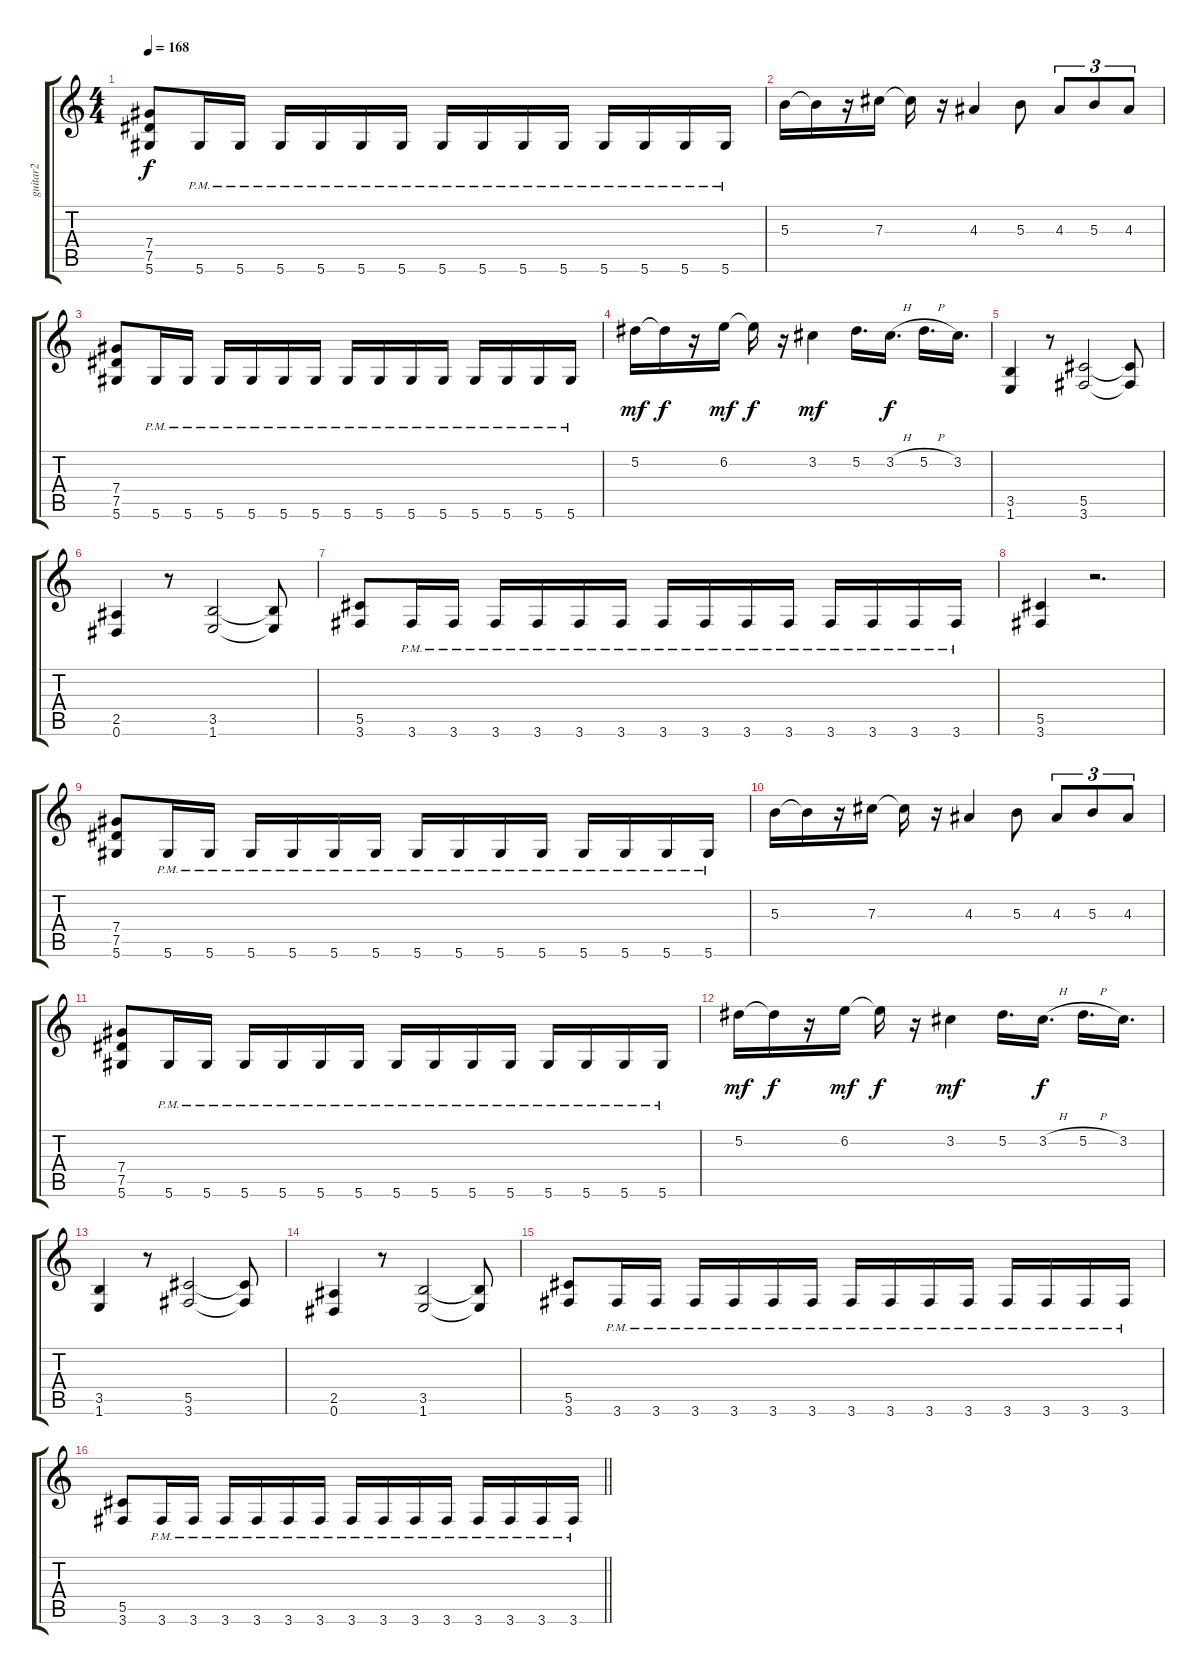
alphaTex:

\track ("guitar2" "guitar2") {instrument distortionguitar}
\staff {score tabs}
\tuning (Eb4 Bb3 Gb3 Db3 Ab2 Eb2) {hide}
\ts (4 4)
\tempo 168
\clef g2
\ks c
(7.4 7.5 5.6).8{dy f} 5.6{pm}.16 5.6{pm}.16 5.6{pm}.16 5.6{pm}.16 5.6{pm}.16 5.6{pm}.16 5.6{pm}.16 5.6{pm}.16 5.6{pm}.16 5.6{pm}.16 5.6{pm}.16 5.6{pm}.16 5.6{pm}.16 5.6{pm}.16 |
5.3.16 5.3{t}.16 r.16 7.3.16 7.3{t}.16 r.16 4.3.4 5.3.8 4.3.8{tu (3 2)} 5.3.8{tu (3 2)} 4.3.8{tu (3 2)} |
(7.4 7.5 5.6).8 5.6{pm}.16 5.6{pm}.16 5.6{pm}.16 5.6{pm}.16 5.6{pm}.16 5.6{pm}.16 5.6{pm}.16 5.6{pm}.16 5.6{pm}.16 5.6{pm}.16 5.6{pm}.16 5.6{pm}.16 5.6{pm}.16 5.6{pm}.16 |
5.2.16{dy mf} 5.2{t}.16{dy f} r.16 6.2.16{dy mf} 6.2{t}.16{dy f} r.16 3.2.4{dy mf} 5.2.16{d} 3.2{h}.16{d dy f} 5.2{h}.16{d} 3.2.16{d} |
(3.5 1.6).4 r.8 (5.5 3.6).2 (5.5{t} 3.6{t}).8 |
(2.5 0.6).4 r.8 (3.5 1.6).2 (3.5{t} 1.6{t}).8 |
(5.5 3.6).8 3.6{pm}.16 3.6{pm}.16 3.6{pm}.16 3.6{pm}.16 3.6{pm}.16 3.6{pm}.16 3.6{pm}.16 3.6{pm}.16 3.6{pm}.16 3.6{pm}.16 3.6{pm}.16 3.6{pm}.16 3.6{pm}.16 3.6{pm}.16 |
(5.5 3.6).4 r.2{d} |
(7.4 7.5 5.6).8 5.6{pm}.16 5.6{pm}.16 5.6{pm}.16 5.6{pm}.16 5.6{pm}.16 5.6{pm}.16 5.6{pm}.16 5.6{pm}.16 5.6{pm}.16 5.6{pm}.16 5.6{pm}.16 5.6{pm}.16 5.6{pm}.16 5.6{pm}.16 |
5.3.16 5.3{t}.16 r.16 7.3.16 7.3{t}.16 r.16 4.3.4 5.3.8 4.3.8{tu (3 2)} 5.3.8{tu (3 2)} 4.3.8{tu (3 2)} |
(7.4 7.5 5.6).8 5.6{pm}.16 5.6{pm}.16 5.6{pm}.16 5.6{pm}.16 5.6{pm}.16 5.6{pm}.16 5.6{pm}.16 5.6{pm}.16 5.6{pm}.16 5.6{pm}.16 5.6{pm}.16 5.6{pm}.16 5.6{pm}.16 5.6{pm}.16 |
5.2.16{dy mf} 5.2{t}.16{dy f} r.16 6.2.16{dy mf} 6.2{t}.16{dy f} r.16 3.2.4{dy mf} 5.2.16{d} 3.2{h}.16{d dy f} 5.2{h}.16{d} 3.2.16{d} |
(3.5 1.6).4 r.8 (5.5 3.6).2 (5.5{t} 3.6{t}).8 |
(2.5 0.6).4 r.8 (3.5 1.6).2 (3.5{t} 1.6{t}).8 |
(5.5 3.6).8 3.6{pm}.16 3.6{pm}.16 3.6{pm}.16 3.6{pm}.16 3.6{pm}.16 3.6{pm}.16 3.6{pm}.16 3.6{pm}.16 3.6{pm}.16 3.6{pm}.16 3.6{pm}.16 3.6{pm}.16 3.6{pm}.16 3.6{pm}.16 |
\barLineRight lightlight
(5.5 3.6).8 3.6{pm}.16 3.6{pm}.16 3.6{pm}.16 3.6{pm}.16 3.6{pm}.16 3.6{pm}.16 3.6{pm}.16 3.6{pm}.16 3.6{pm}.16 3.6{pm}.16 3.6{pm}.16 3.6{pm}.16 3.6{pm}.16 3.6{pm}.16
